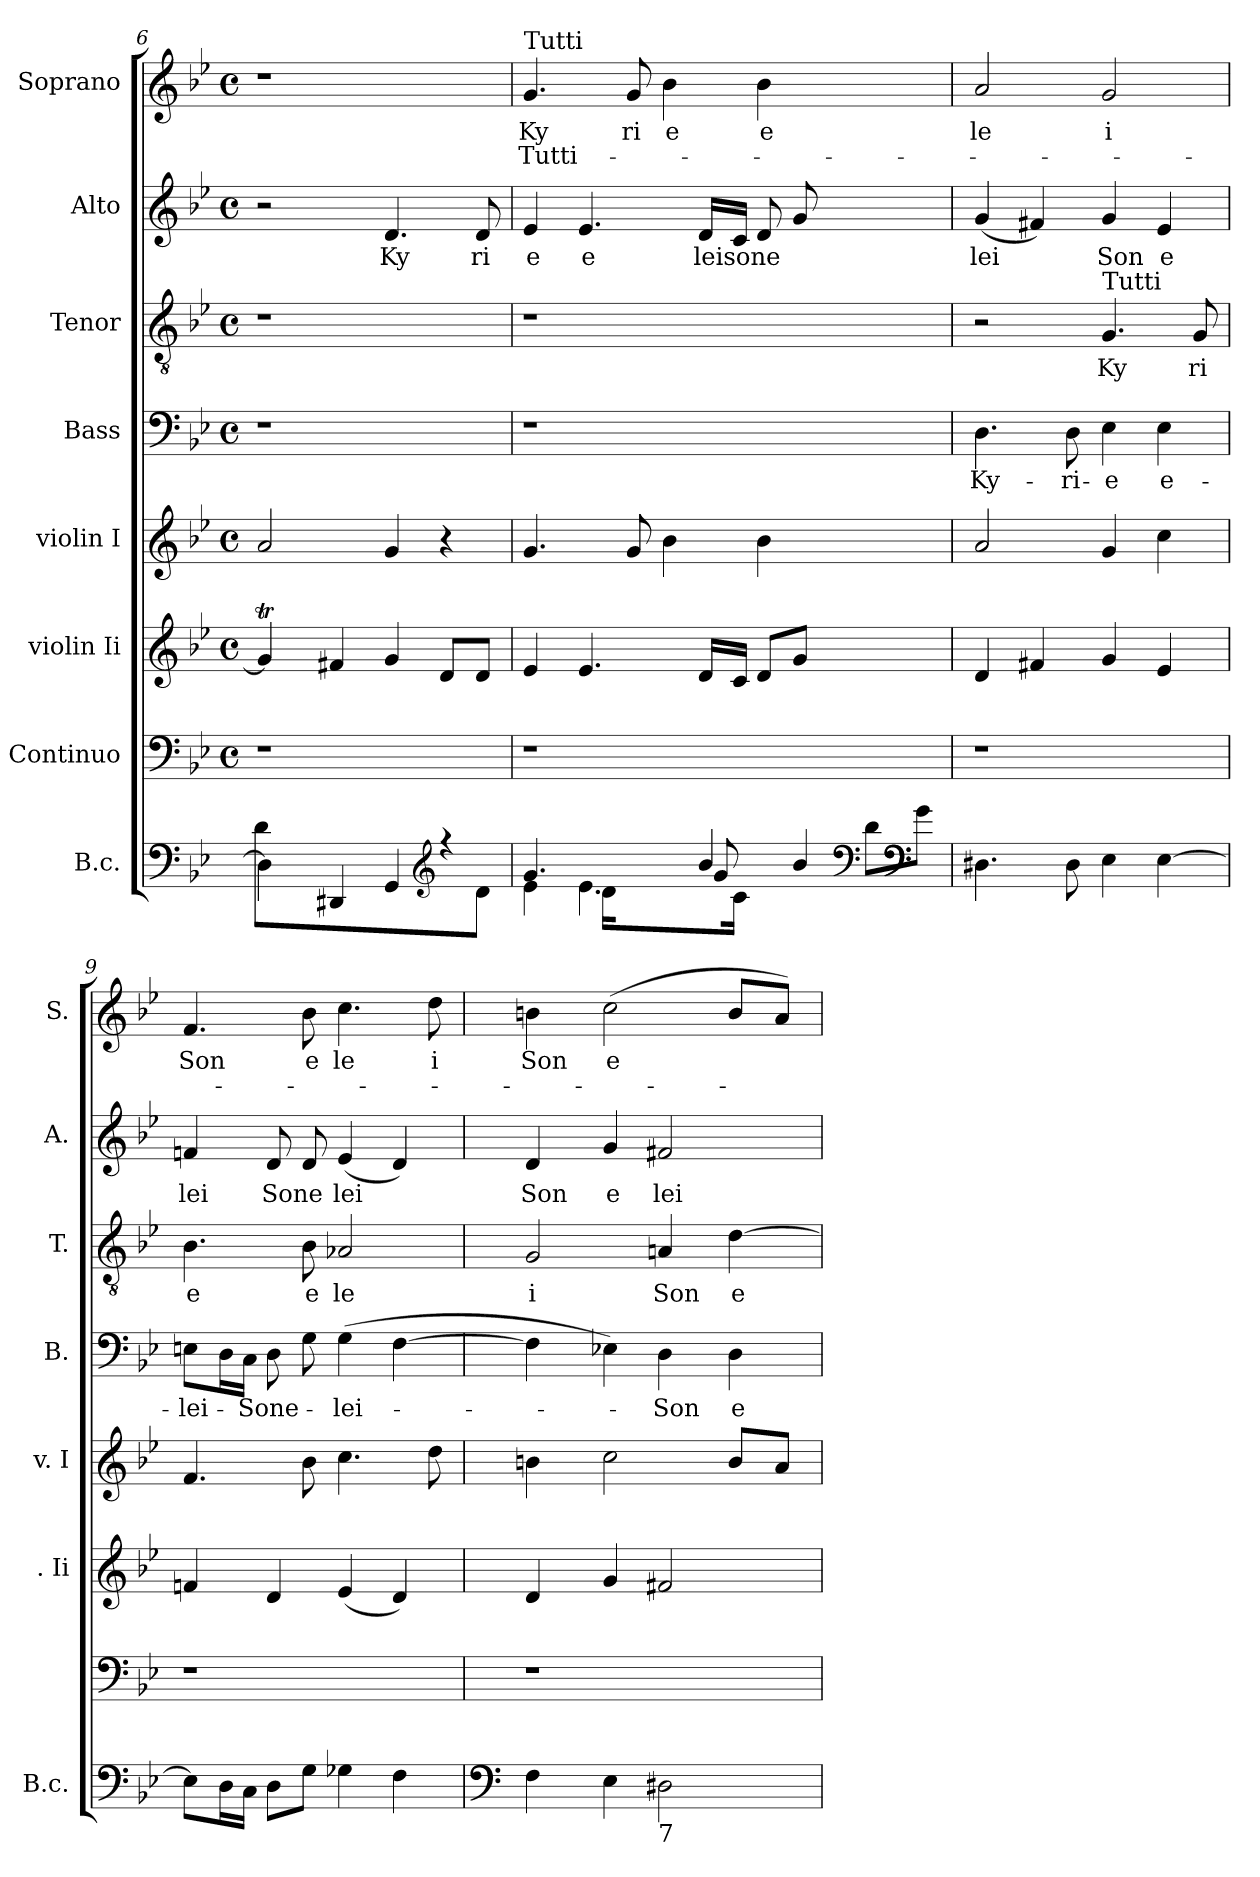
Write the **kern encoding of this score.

**kern	**kern	**kern	**kern	**kern	**text	**kern	**text	**kern	**text	**kern	**text	**text
*part8	*part7	*part6	*part5	*part4	*part4	*part3	*part3	*part2	*part2	*part1	*part1	*part1
*staff8	*staff7	*staff6	*staff5	*staff4	*staff4	*staff3	*staff3	*staff2	*staff2	*staff1	*staff1	*staff1
*I"B.c.	*I"Continuo	*I"violin Ii	*I"violin I	*I"Bass	*	*I"Tenor	*	*I"Alto	*	*I"Soprano	*	*
*I'B.c.	*	*I'. Ii	*I'v. I	*I'B.	*	*I'T.	*	*I'A.	*	*I'S.	*	*
*clefF4	*clefF4	*clefG2	*clefG2	*clefF4	*	*clefGv2	*	*clefG2	*	*clefG2	*	*
*k[b-e-]	*k[b-e-]	*k[b-e-]	*k[b-e-]	*k[b-e-]	*	*k[b-e-]	*	*k[b-e-]	*	*k[b-e-]	*	*
*B-:	*B-:	*B-:	*B-:	*B-:	*	*B-:	*	*B-:	*	*B-:	*	*
*	*M4/4	*M4/4	*M4/4	*M4/4	*	*M4/4	*	*M4/4	*	*M4/4	*	*
*	*met(c)	*met(c)	*met(c)	*met(c)	*	*met(c)	*	*met(c)	*	*met(c)	*	*
=6	=6	=6	=6	=6	=6	=6	=6	=6	=6	=6	=6	=6
*^	*	*	*	*	*	*	*	*	*	*	*	*
4D#<\]	8d\L	1r	4gT/]	2a/	1r	.	1r	.	2r	.	1r	.	.
.	2.ryy	.	.	.	.	.	.	.	.	.	.	.	.
4DD#/	.	.	4f#X/	.	.	.	.	.	.	.	.	.	.
!	!	!	!	!	!	!	!	!	!	!LO:LY:b:cj	!	!	!
4GG/	.	.	4g/	4g/	.	.	.	.	4.d/	Ky	.	.	.
*clefG2	*	*	*	*	*	*	*	*	*	*	*	*	*
4rff	.	.	8d/L	4r	.	.	.	.	.	.	.	.	.
!	!	!	!	!	!	!	!	!	!	!LO:LY:b:cj	!	!	!
.	8d\J	.	8d/J	.	.	.	.	.	8d/	ri	.	.	.
=7	=7	=7	=7	=7	=7	=7	=7	=7	=7	=7	=7	=7	=7
*	*^	*	*	*	*	*	*	*	*	*	*	*	*
!	!	!	!	!	!	!	!	!	!	!	!	!LO:TX:a:t=Tutti	!	!
!	!	!	!	!	!	!	!	!	!	!	!LO:LY:b:cj	!	!LO:LY:b:cj	!LO:LY:b:rj
4e-\	4ryy	4.g/	1r	4e-/	4.g/	1r	.	1r	.	4e-/	e	4.g/	Ky	Tutti-
!	!	!	!	!	!	!	!	!	!	!	!LO:LY:b:cj	!	!	!
4.e-\	16d\L	.	.	4.e-/	.	.	.	.	.	4.e-/	e	.	.	.
.	4.ryy	.	.	.	.	.	.	.	.	.	.	.	.	.
!	!	!	!	!	!	!	!	!	!	!	!	!	!LO:LY:b:cj	!
.	.	4ryy	.	.	8g/	.	.	.	.	.	.	8g/	-ri	.
!	!	!	!	!	!	!	!	!	!	!	!	!	!LO:LY:b:cj	!
.	.	.	.	.	4b-\	.	.	.	.	.	.	4b-\	e	.
!	!	!	!	!	!	!	!	!	!	!	!LO:LY:b	!	!	!
4b-/	.	8g/	.	16d/L	.	.	.	.	.	16d/L	leisone	.	.	.
.	16c\J	.	.	16c/J	.	.	.	.	.	16c/J	.	.	.	.
!	!	!	!	!	!	!	!	!	!	!	!	!	!LO:LY:b:cj	!
.	2ryy	2ryy	.	8d/L	4b-\	.	.	.	.	8d/	.	4b-\	e	.
4b-/	.	.	.	8g/J	.	.	.	.	.	8g/	.	.	.	.
*clefF4	*	*	*	*	*	*	*	*	*	*	*	*	*	*
.	.	.	4.ryy	4.ryy	4.ryy	4.ryy	.	4.ryy	.	4.ryy	.	4.ryy	.	.
8d\L	.	.	.	.	.	.	.	.	.	.	.	.	.	.
8g\J	8ryy	8ryy	.	.	.	.	.	.	.	.	.	.	.	.
=8	=8	=8	=8	=8	=8	=8	=8	=8	=8	=8	=8	=8	=8	=8
!	!	!	!	!	!	!	!LO:LY:b:cj	!	!	!	!LO:LY:b	!	!LO:LY:b:cj	!
*v	*v	*v	*	*	*	*	*	*	*	*	*	*	*	*
4.D#<\	1r	4d/	2a/	4.D\	Ky-	2r	.	(<4g/	lei	2a/	le	.
.	.	4f#X/	.	.	.	.	.	4f#X/)	.	.	.	.
!	!	!	!	!	!LO:LY:b:cj	!	!	!	!	!	!	!
8D#\	.	.	.	8D\	-ri-	.	.	.	.	.	.	.
!	!	!	!	!	!	!LO:TX:a:t=Tutti	!	!	!	!	!	!
!	!	!	!	!	!LO:LY:b:cj	!	!LO:LY:b:cj	!	!LO:LY:b:cj	!	!LO:LY:b:cj	!
4E-\	.	4g/	4g/	4E-\	-e	4.G/	Ky	4g/	Son	2g/	i	.
!	!	!	!	!	!LO:LY:b:cj	!	!	!	!LO:LY:b:cj	!	!	!
[>4E-\	.	4e-/	4cc\	4E-\	e-	.	.	4e-/	e	.	.	.
!	!	!	!	!	!	!	!LO:LY:b:cj	!	!	!	!	!
.	.	.	.	.	.	8G/	ri	.	.	.	.	.
=9	=9	=9	=9	=9	=9	=9	=9	=9	=9	=9	=9	=9
!	!	!	!	!	!LO:LY:b	!	!LO:LY:b:cj	!	!LO:LY:b:cj	!	!LO:LY:b:cj	!
8E-<\L]	1r	4fn/	4.f/	8En\L	-lei-	4.B-\	e	4fn/	lei	4.f/	Son	.
16D\	.	.	.	16D\	.	.	.	.	.	.	.	.
!	!	!	!	!	!LO:LY:b	!	!	!	!	!	!	!
16C\J	.	.	.	16C\J	-Sone-	.	.	.	.	.	.	.
!	!	!	!	!	!	!	!	!	!LO:LY:b:cj	!	!	!
8D\L	.	4d/	.	8D\	.	.	.	8d/	Sone	.	.	.
!	!	!	!	!	!	!	!LO:LY:b:cj	!	!	!	!LO:LY:b:cj	!
8G\J	.	.	8b-\	8G\	.	8B-\	e	8d/	.	8b-\	e	.
!	!	!	!	!	!LO:LY:b	!	!LO:LY:b:cj	!	!LO:LY:b	!	!LO:LY:b:cj	!
4G-<\	.	(<4e-/	4.cc\	(<4G\	-lei-	2A-X/	le	(<4e-/	lei	4.cc\	le	.
4F<\	.	4d/)	.	[>4F\	.	.	.	4d/)	.	.	.	.
!	!	!	!	!	!	!	!	!	!	!	!LO:LY:b:cj	!
.	.	.	8dd\	.	.	.	.	.	.	8dd\	i	.
!!LO:PB:g=z
=10	=10	=10	=10	=10	=10	=10	=10	=10	=10	=10	=10	=10
*clefF4	*	*	*	*	*	*	*	*	*	*	*	*
!	!	!	!	!	!	!	!LO:LY:b:cj	!	!LO:LY:b:cj	!	!LO:LY:b:cj	!
*	*	*	*	*^	*	*	*	*	*	*	*	*
4F<\	1r	4d/	4bn\	4F\]	16ryy	.	2G/	i	4d/	Son	4bn\	Son	.
.	.	.	.	.	64ryy	.	.	.	.	.	.	.	.
.	.	.	.	.	2ryy	.	.	.	.	.	.	.	.
!	!	!	!	!	!	!	!	!	!	!LO:LY:b:cj	!	!LO:LY:b:cj	!
4E-<\	.	4g/	2cc\	4E-X\)	.	.	.	.	4g/	e	(>2cc\	e	.
!LO:TX:b:t=7	!	!	!	!	!	!	!	!	!	!	!	!	!
!	!	!	!	!	!	!LO:LY:b:cj	!	!LO:LY:b:cj	!	!LO:LY:b	!	!	!
2D#\	.	2f#X/	.	4D\	.	-Son	4An/	Son	2f#X/	lei	.	.	.
.	.	.	.	.	4ryy	.	.	.	.	.	.	.	.
!	!	!	!	!	!	!LO:LY:b:cj	!	!LO:LY:b:cj	!	!	!	!	!
.	.	.	8b/L	4D\	.	e	[>4d\	e	.	.	8b/L	.	.
.	.	.	.	.	8ryy	.	.	.	.	.	.	.	.
.	.	.	8a/J	.	.	.	.	.	.	.	8a/J)	.	.
.	.	.	.	.	32.ryy	.	.	.	.	.	.	.	.
*	*	*	*	*v	*v	*	*	*	*	*	*	*	*
=	=	=	=	=	=	=	=	=	=	=	=	=
*-	*-	*-	*-	*-	*-	*-	*-	*-	*-	*-	*-	*-
